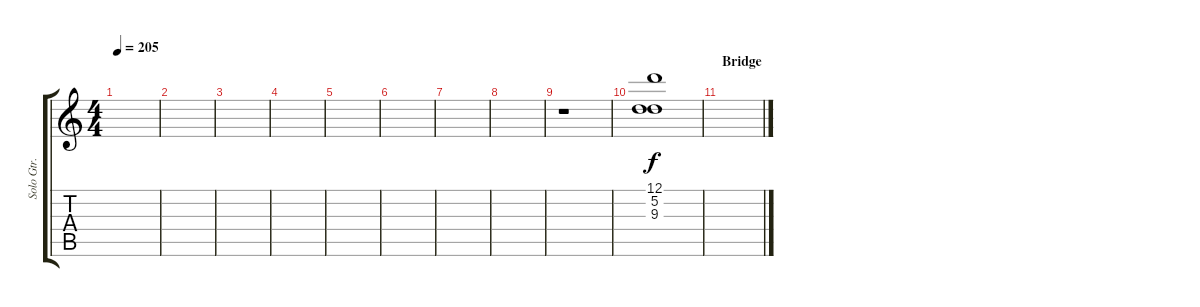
\track ("Solo Gtr." "Solo Gtr.") {instrument distortionguitar}
\staff {score tabs}
\tuning (D4 A3 F3 C3 G2 D2) {hide}
\ts (4 4)
\tempo 205
\clef g2
\ks c
|
|
|
|
|
|
|
|
r.1 |
(12.1 5.2 9.3).1{instrument tubularbells} |
\section ("" "Bridge")
